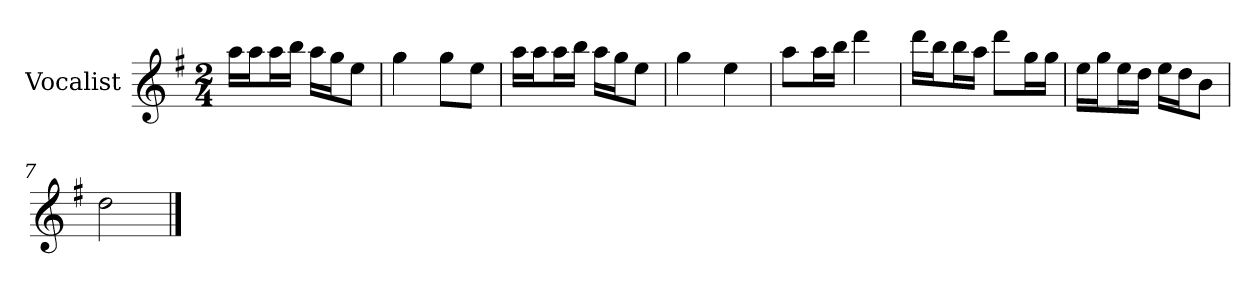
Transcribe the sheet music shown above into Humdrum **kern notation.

**kern
*part1
*staff1
*I"Vocalist
*k[f#]
*G:
*M2/4
=
16aaLL
16aaJ
16aaL
16bbJJ
16aaLL
16ggJ
8eeJ
=1
4gg
8ggL
8eeJ
=2
16aaLL
16aaJ
16aaL
16bbJJ
16aaLL
16ggJ
8eeJ
=3
4gg
4ee
=4
8aaL
16aaL
16bbJJ
4ddd
=5
16dddLL
16bbJ
16bbL
16aaJJ
8dddL
16ggL
16ggJJ
=6
16eeLL
16ggJ
16eeL
16ddJJ
16eeLL
16ddJ
8bJ
=7
2dd
==
*-
